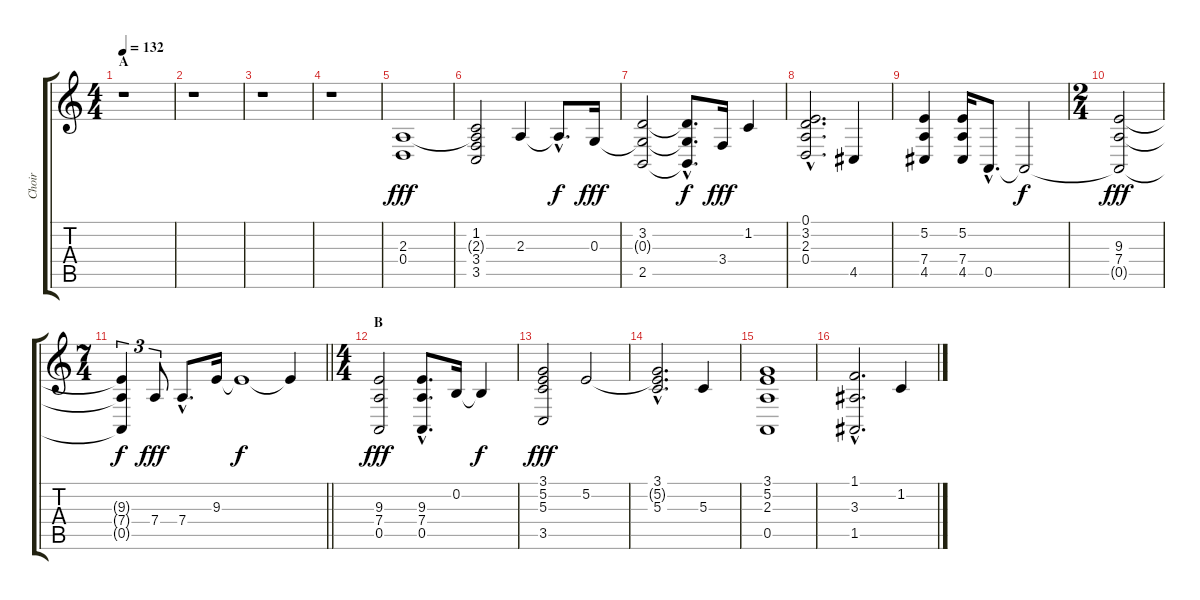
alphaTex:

\track ("Choir" "Choir") {instrument synthvoice}
\staff {score tabs}
\tuning (E4 B3 G3 D3 A2 E2) {hide}
\ts (4 4)
\section ("" "A")
\tempo 132
\clef g2
\ks c
r.1{dy fff instrument synthvoice} |
r.1 |
r.1 |
r.1 |
(2.3 0.4).1 |
(1.2 2.3{t} 3.4 3.5).2 2.3.4 2.3{hac t}.8{d dy f} 0.3.16{dy fff} |
(3.2 0.3{t} 2.5).2 (3.2{hac t} 0.3{hac t} 2.5{hac t}).8{d dy f} 3.4.16{dy fff} 1.2.4 |
(0.1{hac} 3.2{hac} 2.3{hac} 0.4{hac}).2{d} 4.5.4 |
(5.2 7.4 4.5).4 (5.2 7.4 4.5).16 0.5{hac}.8{d} 0.5{t}.2{dy f} |
\ts (2 4)
(9.3 7.4 0.5{t}).2{dy fff} |
\ts (7 4)
\barLineRight lightlight
(9.3{t} 7.4{t} 0.5{t}).4{tu (3 2) dy f} 7.4.8{tu (3 2) dy fff} 7.4{hac}.8{d} 9.3.16 9.3{t}.1{dy f} 9.3{t}.4 |
\ts (4 4)
\section ("" "B")
(9.3 7.4 0.5).2{dy fff} (9.3{hac} 7.4{hac} 0.5{hac}).8{d} 0.2.16 0.2{t}.4{dy f} |
(3.1 5.2 5.3 3.5).2{dy fff} 5.2.2 |
(3.1{hac} 5.2{hac t} 5.3{hac}).2{d} 5.3.4 |
(3.1 5.2 2.3 0.5).1 |
(1.1{hac} 3.3{hac} 1.5{hac}).2{d} 1.2.4
